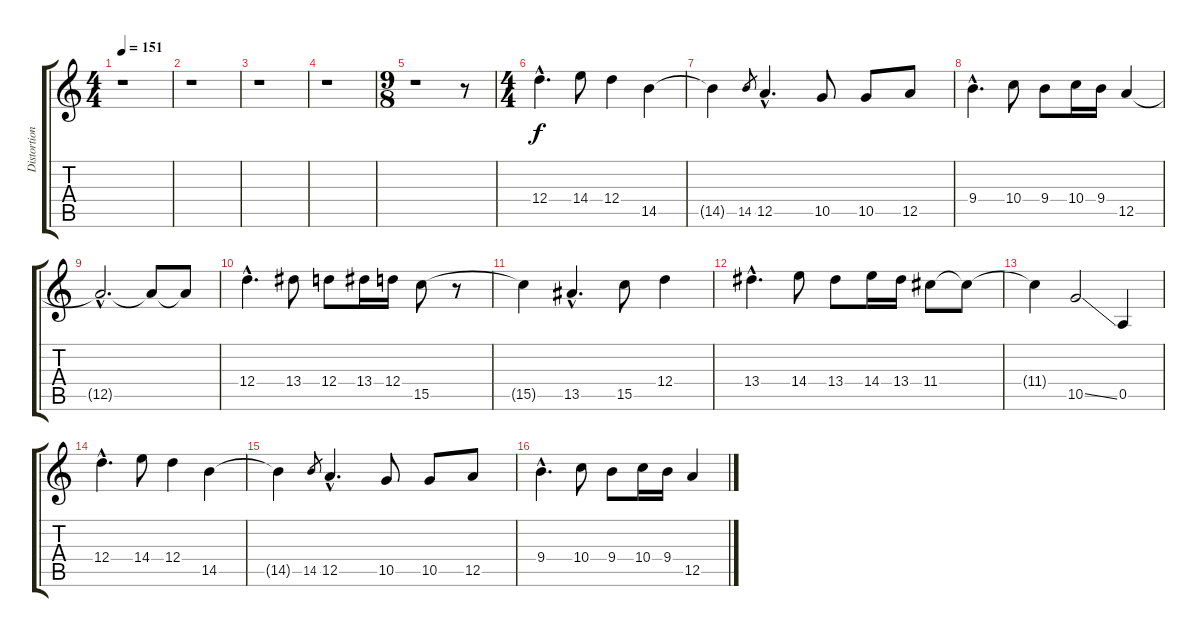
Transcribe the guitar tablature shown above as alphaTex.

\track ("Distortion Guitar 1" "Distortion") {instrument distortionguitar}
\staff {score tabs}
\tuning (E4 B3 G3 D3 A2 E2) {hide}
\ts (4 4)
\tempo 151
\clef g2
\ks c
r.1{dy f} |
r.1 |
r.1 |
r.1 |
\ts (9 8)
r.1 r.8 |
\ts (4 4)
12.4{hac}.4{d} 14.4.8 12.4.4 14.5.4 |
14.5{t}.4 14.5.8{gr} 12.5{hac}.4{d} 10.5.8 10.5.8 12.5.8 |
9.4{hac}.4{d} 10.4.8 9.4.8 10.4.16 9.4.16 12.5.4 |
12.5{hac t}.2{d} 12.5{t}.8 12.5{t}.8 |
12.4{hac}.4{d} 13.4.8 12.4.8 13.4.16 12.4.16 15.5.8 r.8 |
15.5{t}.4 13.5{hac}.4{d} 15.5.8 12.4.4 |
13.4{hac}.4{d} 14.4.8 13.4.8 14.4.16 13.4.16 11.4.8 11.4{t}.8 |
11.4{t}.4 10.5{ss}.2 0.5.4 |
12.4{hac}.4{d} 14.4.8 12.4.4 14.5.4 |
14.5{t}.4 14.5.8{gr} 12.5{hac}.4{d} 10.5.8 10.5.8 12.5.8 |
9.4{hac}.4{d} 10.4.8 9.4.8 10.4.16 9.4.16 12.5.4
